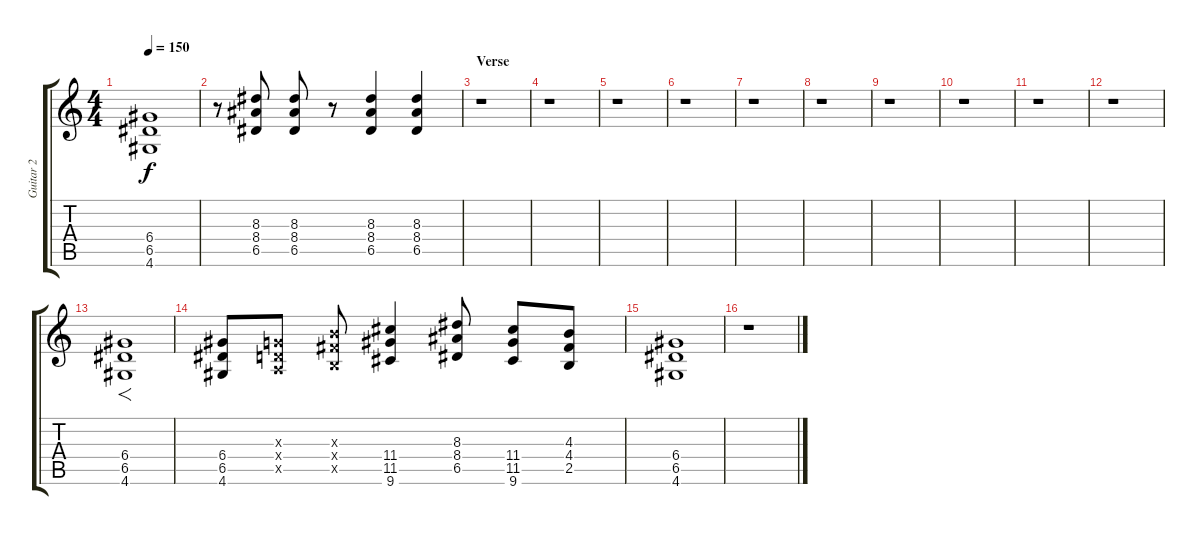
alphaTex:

\track ("Guitar 2" "Guitar 2") {instrument overdrivenguitar}
\staff {score tabs}
\tuning (E4 B3 G3 D3 A2 E2) {hide}
\ts (4 4)
\tempo 150
\clef g2
\ks c
(6.4 6.5 4.6).1{dy f} |
r.8 (8.3 8.4 6.5).8 (8.3 8.4 6.5).8 r.8 (8.3 8.4 6.5).4 (8.3 8.4 6.5).4 |
\section ("" "Verse")
r.1 |
r.1 |
r.1 |
r.1 |
r.1 |
r.1 |
r.1 |
r.1 |
r.1 |
r.1 |
(6.4 6.5 4.6).1{f volume 9} |
(6.4 6.5 4.6).8{volume 10} (0.3{x} 0.4{x} 0.5{x}).8 (4.3{x} 4.4{x} 2.5{x}).8 (11.4 11.5 9.6).4 (8.3 8.4 6.5).8 (11.4 11.5 9.6).8 (4.3 4.4 2.5).8 |
(6.4 6.5 4.6).1 |
r.1
